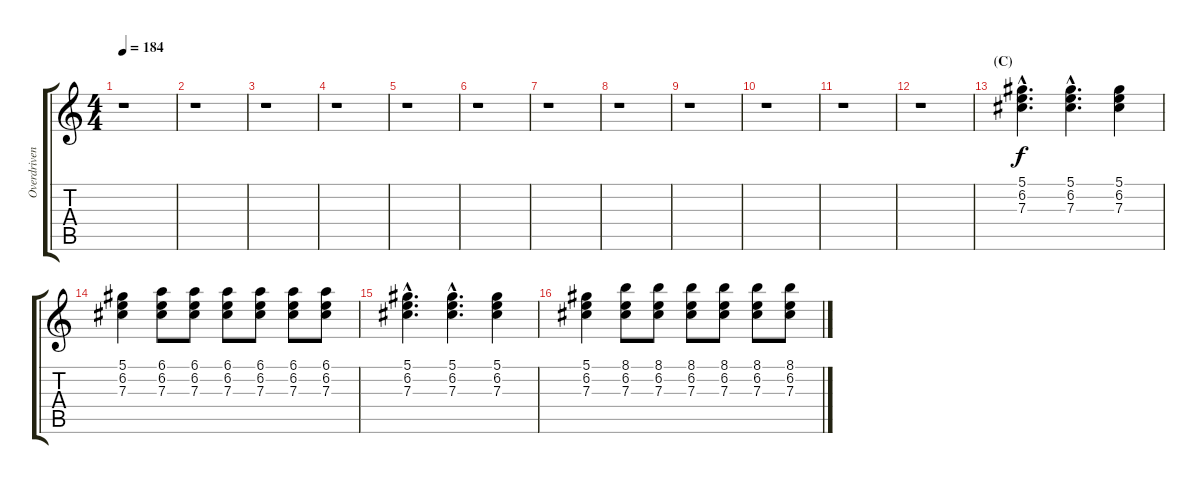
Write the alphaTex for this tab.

\track ("Overdriven Guitar" "Overdriven") {instrument overdrivenguitar}
\staff {score tabs}
\tuning (Eb4 Bb3 Gb3 Db3 Ab2 Db2) {hide}
\ts (4 4)
\tempo 184
\clef g2
\ks c
r.1{dy f} |
r.1 |
r.1 |
r.1 |
r.1 |
r.1 |
r.1 |
r.1 |
r.1 |
r.1 |
r.1 |
r.1 |
\section ("" "(C)")
(5.1{hac} 6.2{hac} 7.3{hac}).4{d} (5.1{hac} 6.2{hac} 7.3{hac}).4{d} (5.1 6.2 7.3).4 |
(5.1 6.2 7.3).4 (6.1 6.2 7.3).8 (6.1 6.2 7.3).8 (6.1 6.2 7.3).8 (6.1 6.2 7.3).8 (6.1 6.2 7.3).8 (6.1 6.2 7.3).8 |
(5.1{hac} 6.2{hac} 7.3{hac}).4{d} (5.1{hac} 6.2{hac} 7.3{hac}).4{d} (5.1 6.2 7.3).4 |
(5.1 6.2 7.3).4 (8.1 6.2 7.3).8 (8.1 6.2 7.3).8 (8.1 6.2 7.3).8 (8.1 6.2 7.3).8 (8.1 6.2 7.3).8 (8.1 6.2 7.3).8
